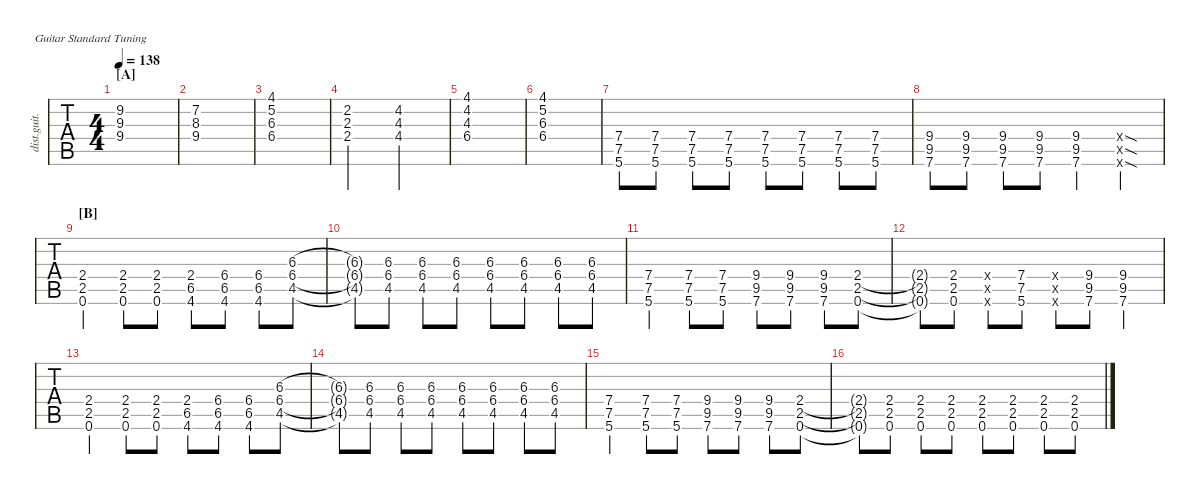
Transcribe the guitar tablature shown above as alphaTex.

\defaultSystemsLayout 4
\hideDynamics
\bracketExtendMode nobrackets
\track ("Distortion Guitar" "dist.guit.") {defaultSystemsLayout 4 instrument distortionguitar}
\staff {tabs}
\tuning (E4 B3 G3 D3 A2 E2)
\ts (4 4)
\section ("A" "")
\tempo 138
\clef g2
\ks c
(9.2{acc #} 9.3 9.4).1{dy mf} |
(7.2{acc #} 8.3{acc #} 9.4).1 |
(4.1{acc #} 5.2 6.3{acc #} 6.4{acc #}).1 |
(2.2{acc #} 2.3 2.4).2 (4.4{acc #} 4.3 4.2{acc #}).2 |
(4.2{acc #} 4.1{acc #} 4.3 6.4{acc #}).1 |
(4.1{acc #} 5.2 6.3{acc #} 6.4{acc #}).1 |
(5.6 7.5 7.4).8{instrument distortionguitar} (5.6 7.5 7.4).8 (5.6 7.5 7.4).8 (5.6 7.5 7.4).8 (5.6 7.5 7.4).8 (5.6 7.5 7.4).8 (5.6 7.5 7.4).8 (5.6 7.5 7.4).8 |
(9.4 9.5{acc #} 7.6).8 (9.4 9.5{acc #} 7.6).8 (9.4 9.5{acc #} 7.6).8 (9.4 9.5{acc #} 7.6).8 (9.4 9.5{acc #} 7.6).4 (0.6{sod x} 0.5{sod x} 0.4{sod x}).4 |
\section ("B" "")
(2.4 2.5 0.6).4 (2.4 2.5 0.6).8 (2.4 2.5 0.6).8 (2.4 6.5{acc #} 4.6{acc #}).8 (6.4{acc #} 6.5{acc #} 4.6{acc #}).8 (6.4{acc #} 6.5{acc #} 4.6{acc #}).8 (6.3{acc #} 6.4{acc #} 4.5{acc #}).8 |
(6.3{t acc #} 6.4{t acc #} 4.5{t acc #}).8 (6.3{acc #} 6.4{acc #} 4.5{acc #}).8 (6.3{acc #} 6.4{acc #} 4.5{acc #}).8 (6.3{acc #} 6.4{acc #} 4.5{acc #}).8 (6.3{acc #} 6.4{acc #} 4.5{acc #}).8 (6.3{acc #} 6.4{acc #} 4.5{acc #}).8 (6.3{acc #} 6.4{acc #} 4.5{acc #}).8 (6.3{acc #} 6.4{acc #} 4.5{acc #}).8 |
(7.4 7.5 5.6).4 (7.4 7.5 5.6).8 (7.4 7.5 5.6).8 (7.6 9.5{acc #} 9.4).8 (7.6 9.5{acc #} 9.4).8 (7.6 9.5{acc #} 9.4).8 (2.4 2.5 0.6).8 |
(2.4{t} 2.5{t} 0.6{t}).8 (0.6 2.5 2.4).8 (0.4{x} 0.5{x} 0.6{x}).8 (5.6 7.5 7.4).8 (0.4{x} 0.5{x} 0.6{x}).8 (7.6 9.5{acc #} 9.4).8 (9.4{st} 9.5{st acc #} 7.6{st}).4 |
(2.4 2.5 0.6).4 (2.4 2.5 0.6).8 (2.4 2.5 0.6).8 (2.4 6.5{acc #} 4.6{acc #}).8 (6.4{acc #} 6.5{acc #} 4.6{acc #}).8 (6.4{acc #} 6.5{acc #} 4.6{acc #}).8 (6.3{acc #} 6.4{acc #} 4.5{acc #}).8 |
(6.3{t acc #} 6.4{t acc #} 4.5{t acc #}).8 (6.3{acc #} 6.4{acc #} 4.5{acc #}).8 (6.3{acc #} 6.4{acc #} 4.5{acc #}).8 (6.3{acc #} 6.4{acc #} 4.5{acc #}).8 (6.3{acc #} 6.4{acc #} 4.5{acc #}).8 (6.3{acc #} 6.4{acc #} 4.5{acc #}).8 (6.3{acc #} 6.4{acc #} 4.5{acc #}).8 (6.3{acc #} 6.4{acc #} 4.5{acc #}).8 |
(7.4 7.5 5.6).4 (7.4 7.5 5.6).8 (7.4 7.5 5.6).8 (7.6 9.5{acc #} 9.4).8 (7.6 9.5{acc #} 9.4).8 (7.6 9.5{acc #} 9.4).8 (2.4 2.5 0.6).8 |
(2.4{t} 2.5{t} 0.6{t}).8 (0.6 2.5 2.4).8 (0.6 2.5 2.4).8 (0.6 2.5 2.4).8 (0.6 2.5 2.4).8 (0.6 2.5 2.4).8 (0.6 2.5 2.4).8 (0.6 2.5 2.4).8
